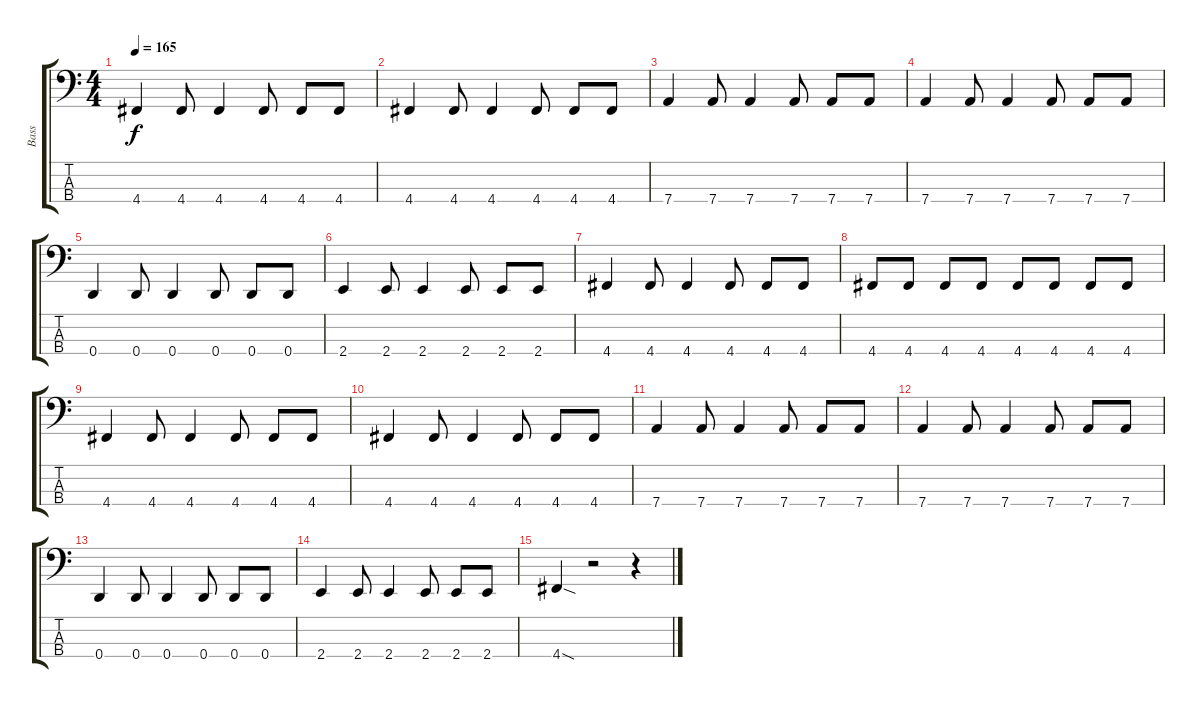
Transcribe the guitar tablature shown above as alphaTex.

\track ("Bass" "Bass") {instrument electricbasspick}
\staff {score tabs}
\tuning (G2 D2 A1 D1) {hide}
\ts (4 4)
\tempo 165
\clef f4
\ks c
4.4.4{dy f} 4.4.8 4.4.4 4.4.8 4.4.8 4.4.8 |
4.4.4 4.4.8 4.4.4 4.4.8 4.4.8 4.4.8 |
7.4.4 7.4.8 7.4.4 7.4.8 7.4.8 7.4.8 |
7.4.4 7.4.8 7.4.4 7.4.8 7.4.8 7.4.8 |
0.4.4 0.4.8 0.4.4 0.4.8 0.4.8 0.4.8 |
2.4.4 2.4.8 2.4.4 2.4.8 2.4.8 2.4.8 |
4.4.4 4.4.8 4.4.4 4.4.8 4.4.8 4.4.8 |
4.4.8 4.4.8 4.4.8 4.4.8 4.4.8 4.4.8 4.4.8 4.4.8 |
4.4.4 4.4.8 4.4.4 4.4.8 4.4.8 4.4.8 |
4.4.4 4.4.8 4.4.4 4.4.8 4.4.8 4.4.8 |
7.4.4 7.4.8 7.4.4 7.4.8 7.4.8 7.4.8 |
7.4.4 7.4.8 7.4.4 7.4.8 7.4.8 7.4.8 |
0.4.4 0.4.8 0.4.4 0.4.8 0.4.8 0.4.8 |
2.4.4 2.4.8 2.4.4 2.4.8 2.4.8 2.4.8 |
4.4{sod}.4 r.2 r.4
